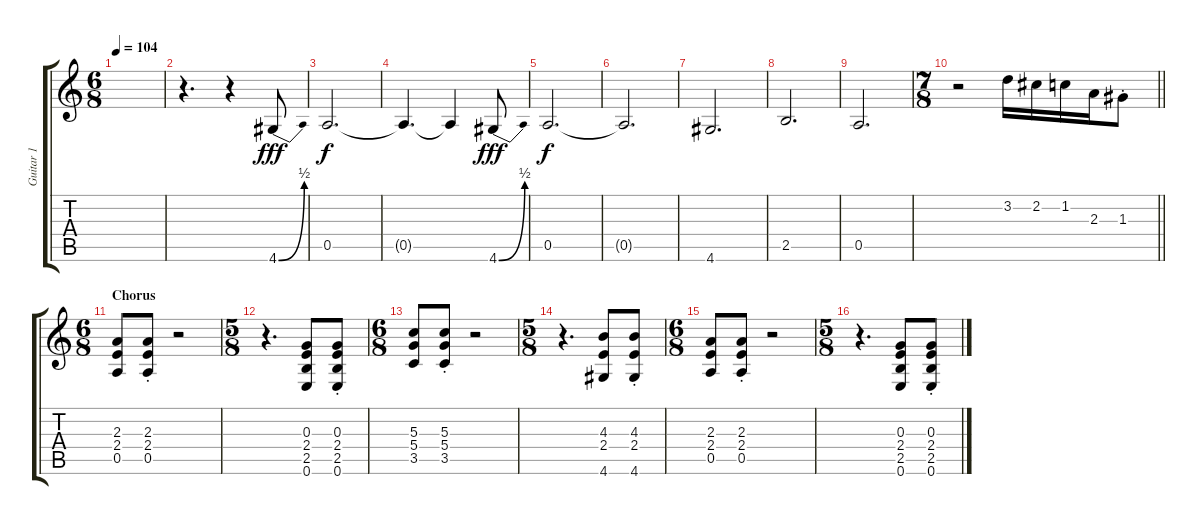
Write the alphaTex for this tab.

\track ("Guitar 1" "Guitar 1") {instrument distortionguitar}
\staff {score tabs}
\tuning (E4 B3 G3 D3 A2 E2) {hide}
\ts (6 8)
\tempo 104
\clef g2
\ks c
|
r.4{d} r.4 4.6{be (bend 0 0 60 2)}.8{dy fff} |
0.5.2{d dy f} |
0.5{t}.4{d} 0.5{t}.4 4.6{be (bend 0 0 60 2)}.8{dy fff} |
0.5.2{d dy f} |
0.5{t}.2{d} |
4.6.2{d} |
2.5.2{d} |
0.5.2{d} |
\ts (7 8)
\barLineRight lightlight
r.2 3.2.16 2.2.16 1.2.16 2.3.16 1.3{st}.8 |
\ts (6 8)
\section ("" "Chorus")
(2.3 2.4 0.5).8 (2.3{st} 2.4{st} 0.5{st}).8 r.2 |
\ts (5 8)
r.4{d} (0.3 2.4 2.5 0.6).8 (0.3{st} 2.4{st} 2.5{st} 0.6{st}).8 |
\ts (6 8)
(5.3 5.4 3.5).8 (5.3{st} 5.4{st} 3.5{st}).8 r.2 |
\ts (5 8)
r.4{d} (4.3 2.4 4.6).8 (4.3{st} 2.4{st} 4.6{st}).8 |
\ts (6 8)
(2.3 2.4 0.5).8 (2.3{st} 2.4{st} 0.5{st}).8 r.2 |
\ts (5 8)
r.4{d} (0.3 2.4 2.5 0.6).8 (0.3{st} 2.4{st} 2.5{st} 0.6{st}).8
